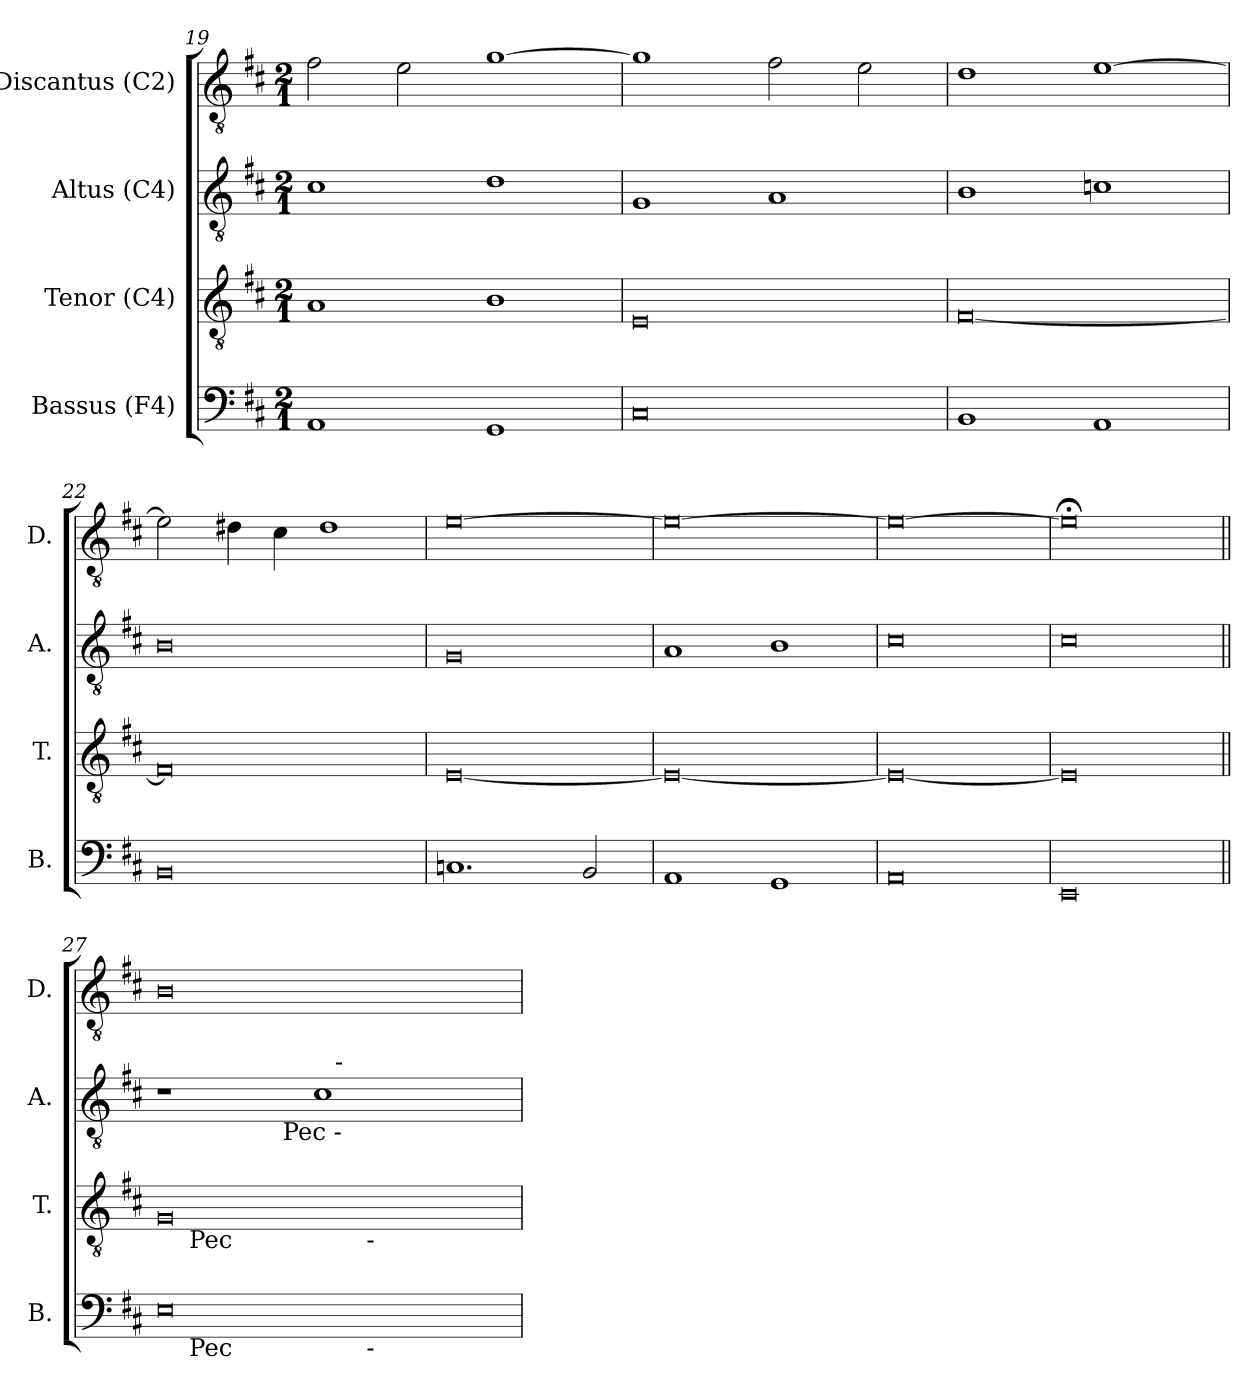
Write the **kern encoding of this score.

**kern	**kern	**kern	**kern
*part4	*part3	*part2	*part1
*staff4	*staff3	*staff2	*staff1
*I"Bassus (F4)	*I"Tenor (C4)	*I"Altus (C4)	*I"Discantus (C2)
*I'B.	*I'T.	*I'A.	*I'D.
*clefF4	*clefGv2	*clefGv2	*clefGv2
*k[f#c#]	*k[f#c#]	*k[f#c#]	*k[f#c#]
*D:	*D:	*D:	*D:
*M2/1	*M2/1	*M2/1	*M2/1
=19	=19	=19	=19
1AA	1A	1c#	2f#\
.	.	.	2e\
1GG	1B	1d	[>1g
=20	=20	=20	=20
0C#	0E	1G	1g]
.	.	1A	2f#\
.	.	.	2e\
!!LO:LB:g=z
=21	=21	=21	=21
1BB	[<0F#	1B	1d
1AA	.	1cn	[>1e
=22	=22	=22	=22
0BB	0F#]	0B	2e\]
.	.	.	4d#\
.	.	.	4c#\
.	.	.	1d#
=23	=23	=23	=23
1.Cn	[<0E	0G	[>0e
2BB/	.	.	.
=24	=24	=24	=24
1AA	0E_	1A	0e_
1GG	.	1B	.
=25	=25	=25	=25
0AA	0E_	0c#	0e_
=26	=26	=26	=26
0EE	0E]	0c#	0e;<]
=27||	=27||	=27||	=27||
!	!	!LO:TX:a:t=Pec	!
*^	*^	*^	*
*	*^	*	*^	*	*^	*
0E	8ryy	1ryy	0G	8ryy	1ryy	1r	2..ryy	1ryy	0B
!	!	!	!	!LO:TX:b:t=Pec	!	!	!	!	!
!	!LO:TX:b:t=Pec	!	!	!	!	!	!	!	!
.	1...ryy	.	.	1...ryy	.	.	.	.	.
!	!	!	!	!	!	!	!LO:TX:b:t=Pec -	!	!
.	.	.	.	.	.	.	1ryy	.	.
.	.	8.ryy	.	.	8.ryy	1c#	.	16ryy	.
!	!	!	!	!	!	!	!	!LO:TX:a:t=-	!
.	.	.	.	.	.	.	.	2...ryy	.
!	!	!	!	!	!LO:TX:b:t=-	!	!	!	!
!	!	!LO:TX:b:t=-	!	!	!	!	!	!	!
.	.	2ryy	.	.	2ryy	.	.	.	.
.	.	4ryy	.	.	4ryy	.	.	.	.
.	.	.	.	.	.	.	8ryy	.	.
.	.	16ryy	.	.	16ryy	.	.	.	.
*v	*v	*v	*	*	*	*v	*v	*v	*
*	*v	*v	*v	*	*
=	=	=	=
*-	*-	*-	*-
